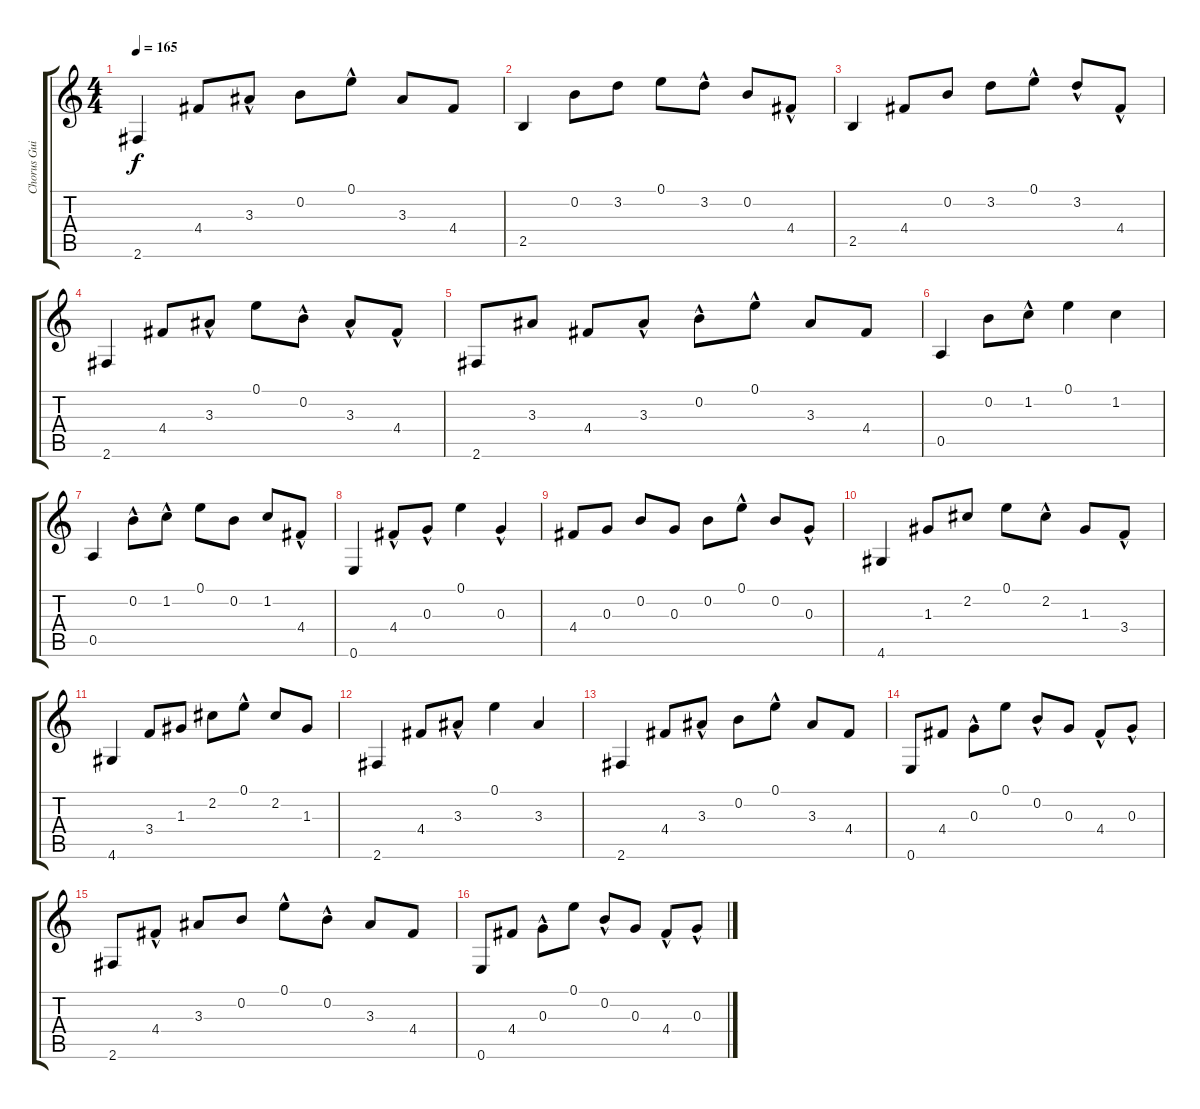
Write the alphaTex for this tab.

\track ("Chorus Guitar" "Chorus Gui") {instrument electricguitarmuted}
\staff {score tabs}
\tuning (E4 B3 G3 D3 A2 E2) {hide}
\ts (4 4)
\tempo 165
\clef g2
\ks c
2.6.4{dy f} 4.4.8 3.3{hac}.8 0.2.8 0.1{hac}.8 3.3.8 4.4.8 |
2.5.4 0.2.8 3.2.8 0.1.8 3.2{hac}.8 0.2.8 4.4{hac}.8 |
2.5.4 4.4.8 0.2.8 3.2.8 0.1{hac}.8 3.2{hac}.8 4.4{hac}.8 |
2.6.4 4.4.8 3.3{hac}.8 0.1.8 0.2{hac}.8 3.3{hac}.8 4.4{hac}.8 |
2.6.8 3.3.8 4.4.8 3.3{hac}.8 0.2{hac}.8 0.1{hac}.8 3.3.8 4.4.8 |
0.5.4 0.2.8 1.2{hac}.8 0.1.4 1.2.4 |
0.5.4 0.2{hac}.8 1.2{hac}.8 0.1.8 0.2.8 1.2.8 4.4{hac}.8 |
0.6.4 4.4{hac}.8 0.3{hac}.8 0.1.4 0.3{hac}.4 |
4.4.8 0.3.8 0.2.8 0.3.8 0.2.8 0.1{hac}.8 0.2.8 0.3{hac}.8 |
4.6.4 1.3.8 2.2.8 0.1.8 2.2{hac}.8 1.3.8 3.4{hac}.8 |
4.6.4 3.4.8 1.3.8 2.2.8 0.1{hac}.8 2.2.8 1.3.8 |
2.6.4 4.4.8 3.3{hac}.8 0.1.4 3.3.4 |
2.6.4 4.4.8 3.3{hac}.8 0.2.8 0.1{hac}.8 3.3.8 4.4.8 |
0.6.8 4.4.8 0.3{hac}.8 0.1.8 0.2{hac}.8 0.3.8 4.4{hac}.8 0.3{hac}.8 |
2.6.8 4.4{hac}.8 3.3.8 0.2.8 0.1{hac}.8 0.2{hac}.8 3.3.8 4.4.8 |
0.6.8 4.4.8 0.3{hac}.8 0.1.8 0.2{hac}.8 0.3.8 4.4{hac}.8 0.3{hac}.8
